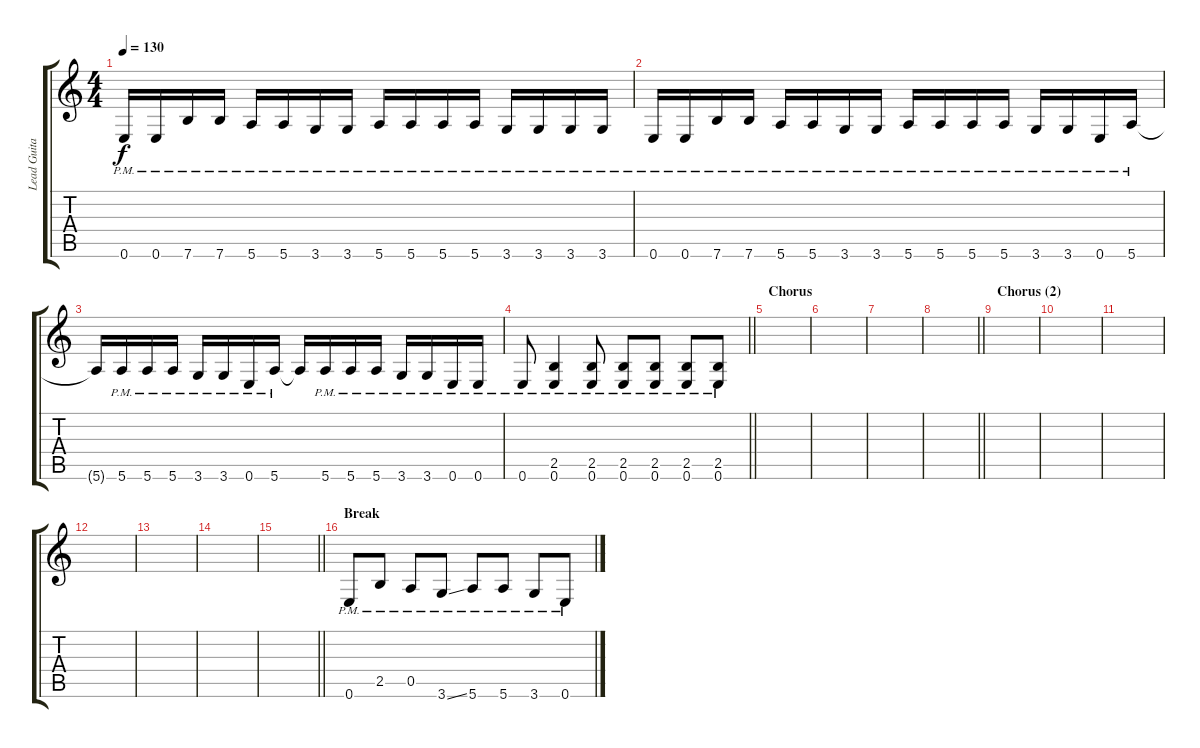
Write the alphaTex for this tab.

\track ("Lead Guitar (Overdub)" "Lead Guita") {instrument electricguitarmuted}
\staff {score tabs}
\tuning (E4 B3 G3 D3 A2 E2) {hide}
\ts (4 4)
\tempo 130
\clef g2
\ks c
0.6{pm}.16{dy f} 0.6{pm}.16 7.6{pm}.16 7.6{pm}.16 5.6{pm}.16 5.6{pm}.16 3.6{pm}.16 3.6{pm}.16 5.6{pm}.16 5.6{pm}.16 5.6{pm}.16 5.6{pm}.16 3.6{pm}.16 3.6{pm}.16 3.6{pm}.16 3.6{pm}.16 |
0.6{pm}.16 0.6{pm}.16 7.6{pm}.16 7.6{pm}.16 5.6{pm}.16 5.6{pm}.16 3.6{pm}.16 3.6{pm}.16 5.6{pm}.16 5.6{pm}.16 5.6{pm}.16 5.6{pm}.16 3.6{pm}.16 3.6{pm}.16 0.6{pm}.16 5.6{pm}.16 |
5.6{t}.16 5.6{pm}.16 5.6{pm}.16 5.6{pm}.16 3.6{pm}.16 3.6{pm}.16 0.6{pm}.16 5.6{pm}.16 5.6{t}.16 5.6{pm}.16 5.6{pm}.16 5.6{pm}.16 3.6{pm}.16 3.6{pm}.16 0.6{pm}.16 0.6{pm}.16 |
\barLineRight lightlight
0.6{pm}.8 (2.5{pm} 0.6{pm}).4 (2.5{pm} 0.6{pm}).8 (2.5{pm} 0.6{pm}).8 (2.5{pm} 0.6{pm}).8 (2.5{pm} 0.6{pm}).8 (2.5{pm} 0.6{pm}).8 |
\section ("" "Chorus")
|
|
|
\barLineRight lightlight
|
\section ("" "Chorus (2)")
|
|
|
|
|
|
\barLineRight lightlight
|
\section ("" "Break")
0.6{pm}.8 2.5{pm}.8 0.5{pm}.8 3.6{ss pm}.8 5.6{pm}.8 5.6{pm}.8 3.6{pm}.8 0.6{pm}.8
